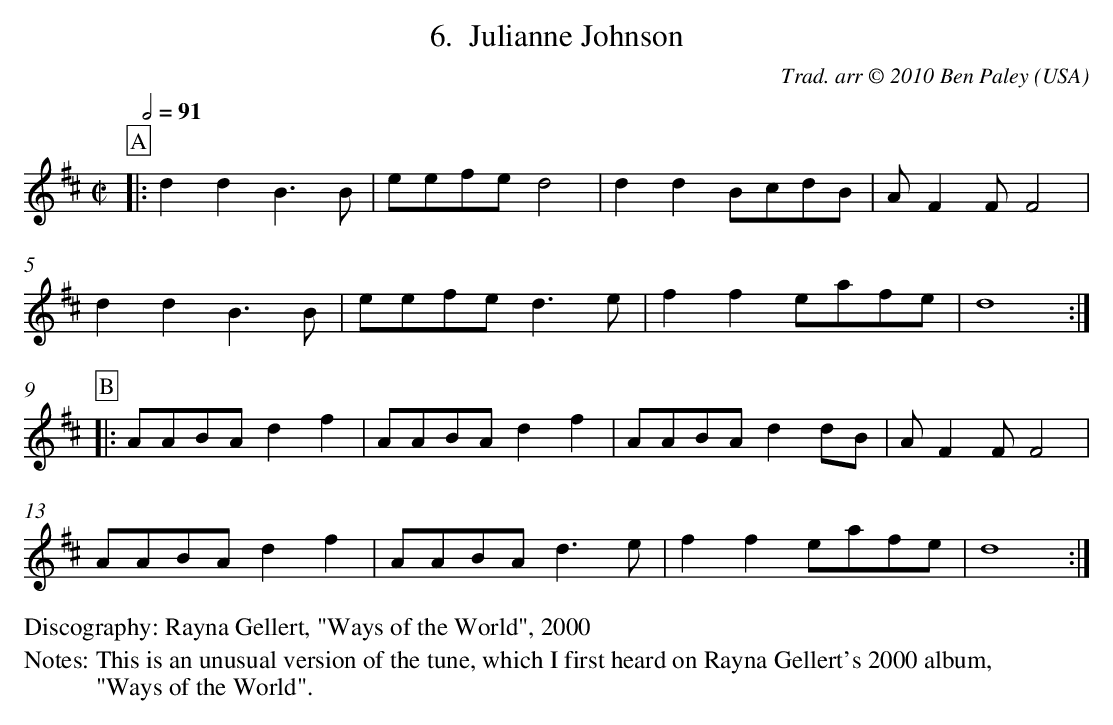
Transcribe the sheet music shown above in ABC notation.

X:1
T:Julianne Johnson
L:1/8
M:C|
C:Trad. arr © 2010 Ben Paley
O:USA
Q:1/2=91
K:D
P:A
|: d2d2 B3B | eefe d4 | d2d2 BcdB | AF2F F4 |
d2d2 B3B | eefe d3e | f2f2 eafe | d8 :|
P:B
|: AABA d2f2 | AABA d2f2 | AABA d2dB | AF2F F4 |
AABA d2f2 | AABA d3e | f2f2 eafe | d8 :|
